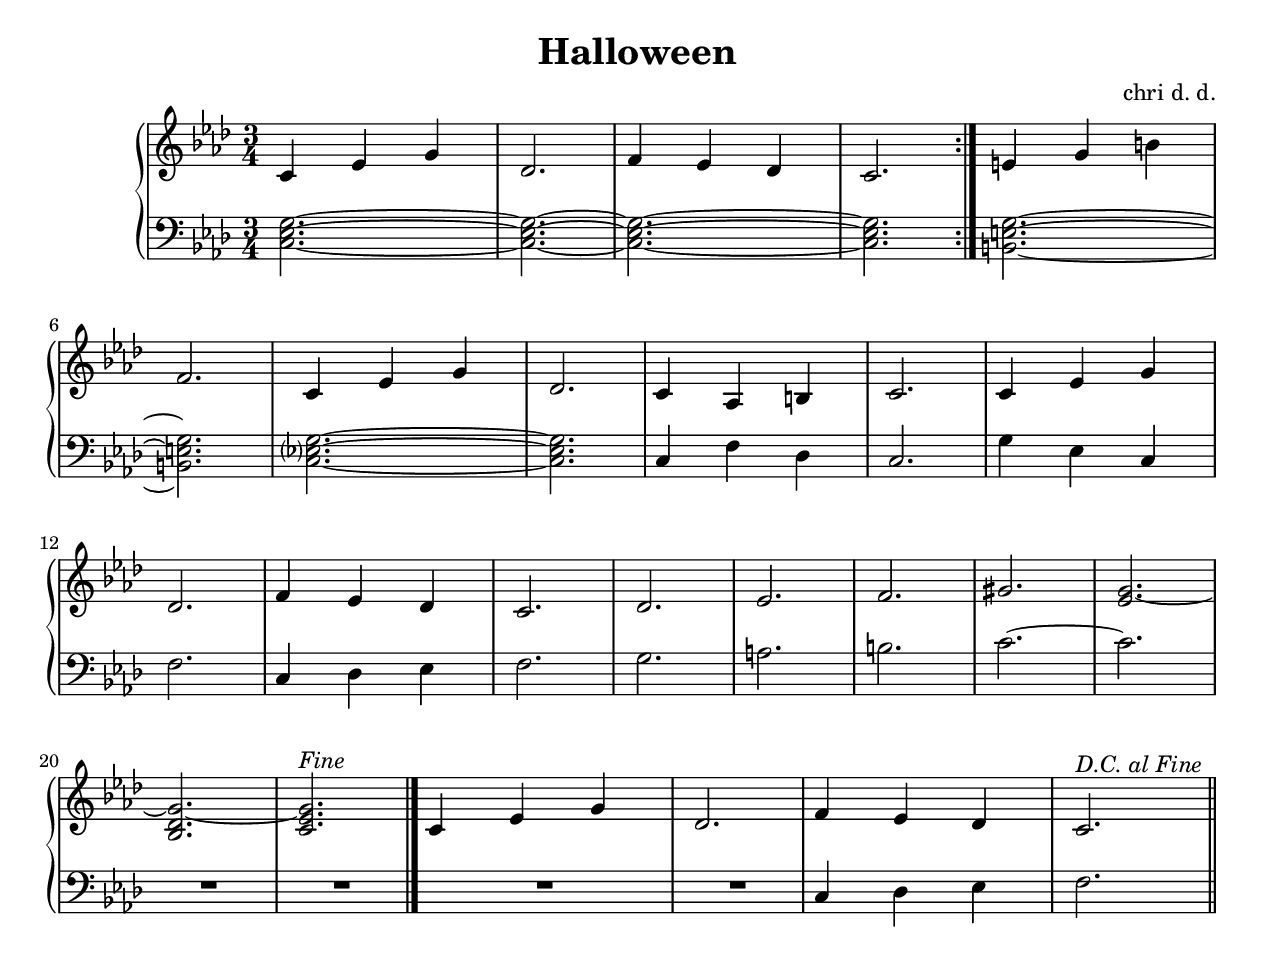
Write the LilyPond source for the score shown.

\version "2.12.2" % and 2.18.2
#(set-default-paper-size "letter")
\paper { bottom-margin = 14\mm }

\header {
  title = "Halloween"
  composer = "chri d. d."
}

common = {
  \key f \minor
  \time 3/4
}

melodya = \repeat "volta" 2 { c'4 es' g' | des'2. | f'4 es' des' | c'2. | }
harmonya = \repeat "volta" 2 { <c~ es~ g~>2. | <c~ es~ g~> | <c~ es~ g~> | <c es g> | }

melodyb = { e'4 g' b' | f'2. | c'4 es' g' | des'2. | c'4 as b | c'2. | }
harmonyb = { <b,~ e~ g~>2. | <b, e g> | <c~ es?~ g~>2. | <c es g> | c4 f des | c2. | }

melodyc = { c'4 es' g' | des'2. | f'4 es' des' | c'2. | }
harmonyc = { g4 es c | f2. | c4 des es | f2. | }

melodyd = { des'2. es' f' gis' <es' g'~> <bes des' g'~> \textLengthOn <c' es' g'>^\markup {\italic "Fine"} \textLengthOff \bar "|." | }
harmonyd = { g2. a b c' ~ c' R R }

melodye = { c'4 es' g' | des'2. | f'4 es' des' | \textLengthOn c'2.^\markup {\italic "D.C. al Fine"} \textLengthOff \bar "||" | }
harmonye = { R2.*2 c4 des es | f2. | }

rh = { \common \melodya \melodyb \melodyc \melodyd }
lh = { \common \clef bass \harmonya \harmonyb \harmonyc \harmonyd }

\score {
  \new PianoStaff <<
    \new Staff { \rh \melodye }
    \new Staff { \lh \harmonye }
  >>
  \layout {
    \context {
      \Score
      \override SpacingSpanner #'base-shortest-duration =
	#(ly:make-moment 1 32)
    }
  }
}
\score {
  \new PianoStaff \unfoldRepeats <<
    \new Staff { \tempo 4=100 \rh \melodye \rh }
    \new Staff { \lh \harmonye \lh }
  >>
  \midi {}
}
